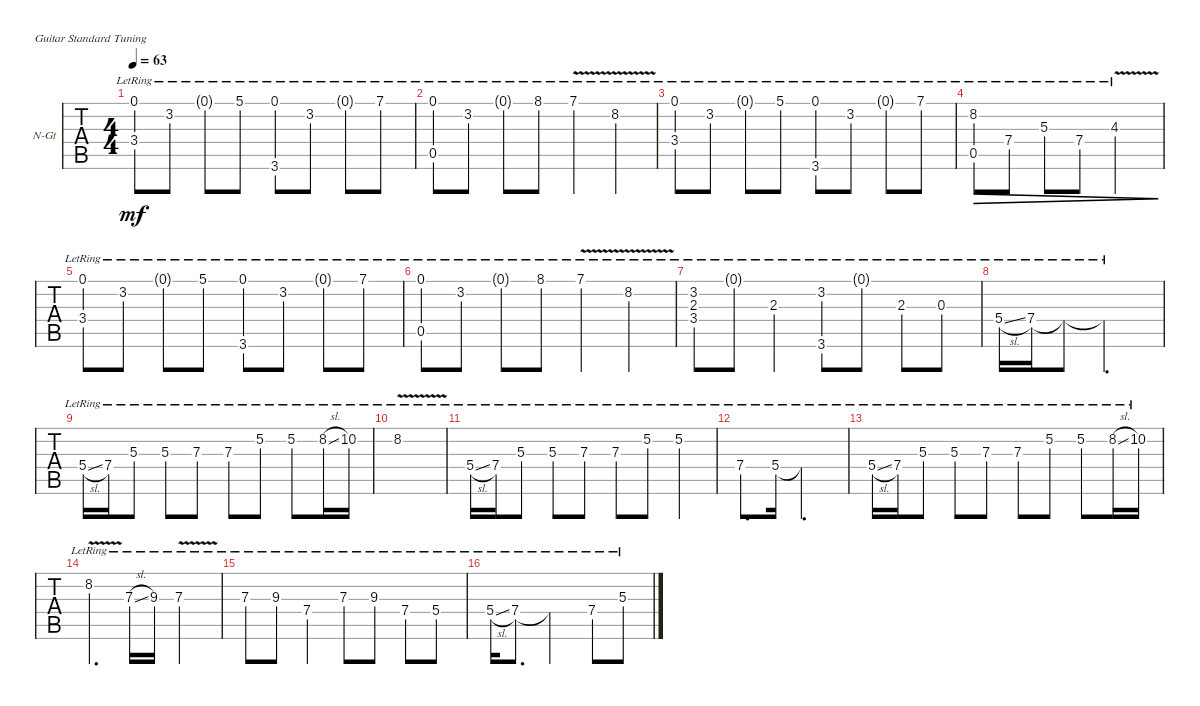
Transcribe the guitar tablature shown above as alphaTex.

\defaultSystemsLayout 4
\bracketExtendMode groupsimilarinstruments
\firstSystemTrackNameOrientation horizontal
\otherSystemsTrackNameOrientation horizontal
\track ("吉他2" "N-Gt") {instrument acousticguitarnylon}
\staff {tabs}
\tuning (E4 B3 G3 D3 A2 E2)
\ts (4 4)
\tempo 63
\clef g2
\ks c
(3.4{lr} 0.1{lr}).8{dy mf instrument acousticguitarnylon} 3.2{lr}.8 0.1{g lr}.8 5.1{lr}.8 (0.1{lr} 3.6{lr}).8 3.2{lr}.8 0.1{g lr}.8 7.1{lr}.8 |
(0.1{lr} 0.5{lr}).8 3.2{lr}.8 0.1{g lr}.8 8.1{lr}.8 7.1{v lr}.4 8.2{v lr}.4 |
(3.4{lr} 0.1{lr}).8 3.2{lr}.8 0.1{g lr}.8 5.1{lr}.8 (0.1{lr} 3.6{lr}).8 3.2{lr}.8 0.1{g lr}.8 7.1{lr}.8 |
(8.2{lr} 0.5{lr}).8{dec} 7.4{lr}.8{dec} 5.3{lr}.8{dec} 7.4{lr}.8{dec} 4.3{v lr}.2{dec} |
(3.4{lr} 0.1{lr}).8 3.2{lr}.8 0.1{g lr}.8 5.1{lr}.8 (0.1{lr} 3.6{lr}).8 3.2{lr}.8 0.1{g lr}.8 7.1{lr}.8 |
(0.1{lr} 0.5{lr}).8 3.2{lr}.8 0.1{g lr}.8 8.1{lr}.8 7.1{v lr}.4 8.2{v lr}.4 |
(3.2{lr} 2.3{lr} 3.4{lr}).8 0.1{g lr}.8 2.3{lr}.4 (3.2{lr} 3.6{lr}).8 0.1{g lr}.8 2.3{lr}.8 0.3{lr}.8 |
5.4{sl lr}.16 7.4{lr}.16 7.4{lr t}.8 7.4{lr t}.2{d} |
5.4{sl lr}.16 7.4{lr}.16 5.3{lr}.8 5.3{lr}.8 7.3{lr}.8 7.3{lr}.8 5.2{lr}.8 5.2{lr}.8 8.2{sl lr}.16 10.2{lr}.16 |
8.2{v lr}.1 |
5.4{sl lr}.16 7.4{lr}.16 5.3{lr}.8 5.3{lr}.8 7.3{lr}.8 7.3{lr}.8 5.2{lr}.8 5.2{lr}.4 |
7.4{lr}.8{d} 5.4{lr}.16 5.4{lr t}.2{d} |
5.4{sl lr}.16 7.4{lr}.16 5.3{lr}.8 5.3{lr}.8 7.3{lr}.8 7.3{lr}.8 5.2{lr}.8 5.2{lr}.8 8.2{sl lr}.16 10.2{lr}.16 |
8.2{v lr}.4{d} 7.3{sl lr}.16 9.3{lr}.16 7.3{v lr}.2 |
7.3{lr}.8 9.3{lr}.8 7.4{lr}.4 7.3{lr}.8 9.3{lr}.8 7.4{lr}.8 5.4{lr}.8 |
5.4{sl lr}.16 7.4{lr}.8{d} 7.4{lr t}.2 7.4{lr}.8 5.3{lr}.8
